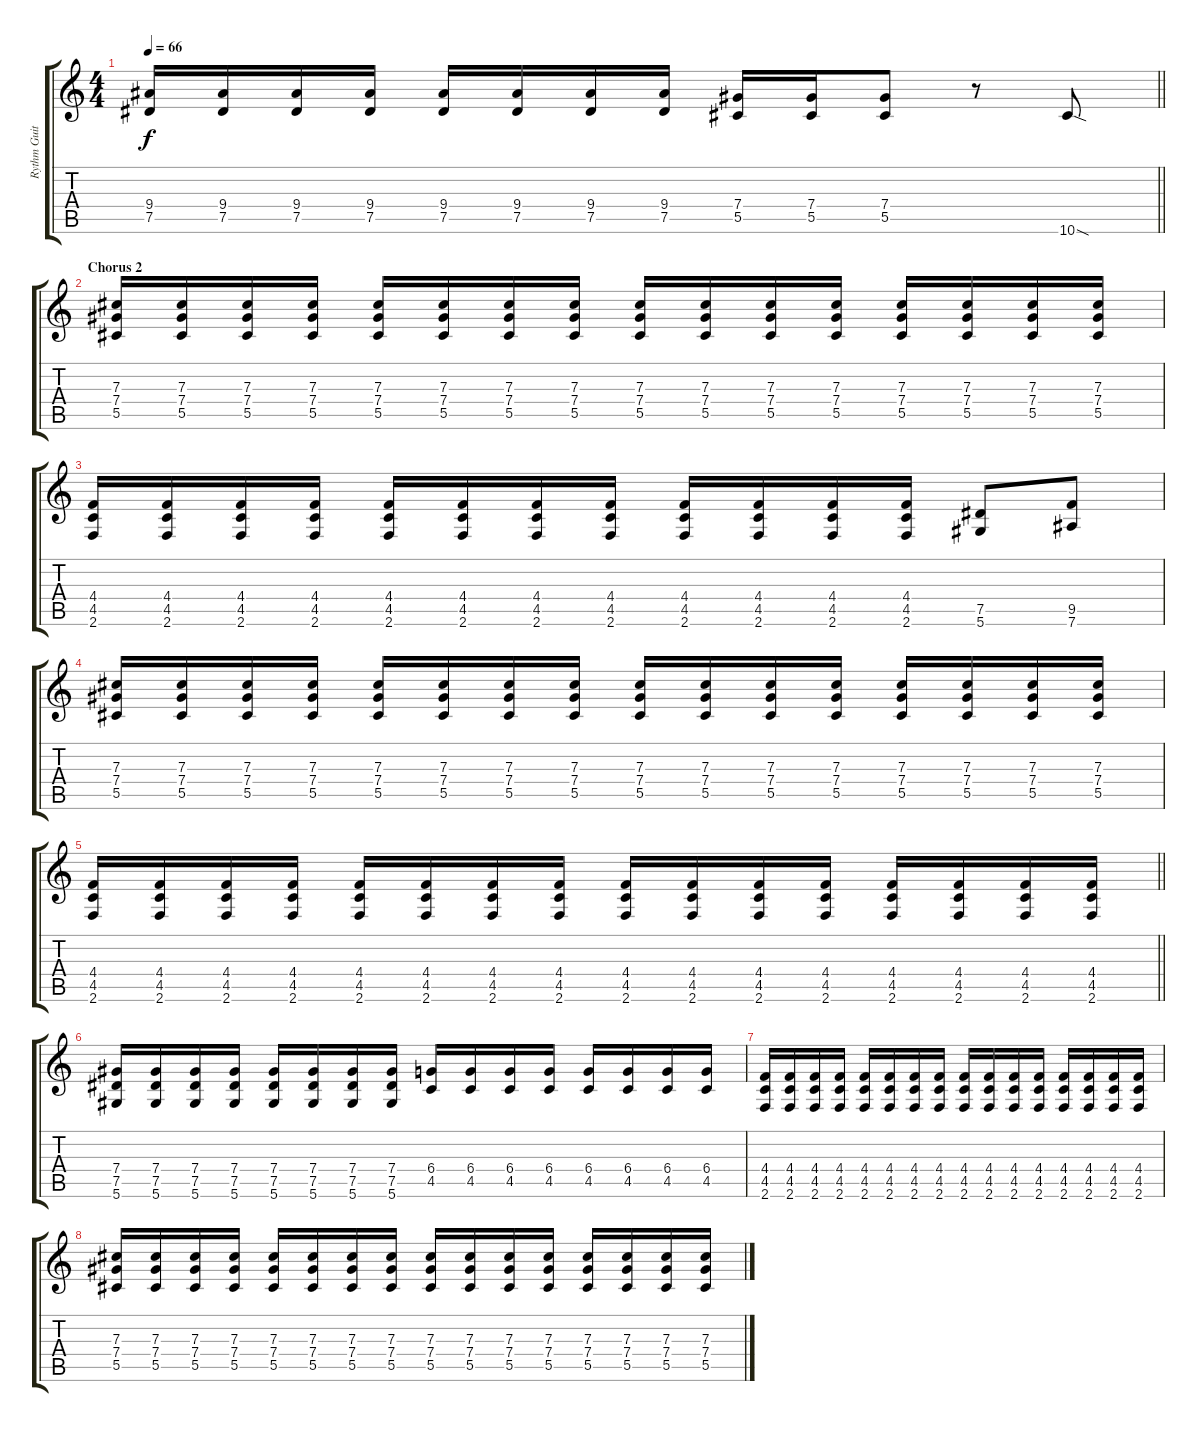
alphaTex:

\track ("Rythm Guitar" "Rythm Guit") {instrument distortionguitar}
\staff {score tabs}
\tuning (Eb4 Bb3 Gb3 Db3 Ab2 Eb2) {hide}
\ts (4 4)
\tempo 66
\clef g2
\barLineRight lightlight
\ks c
(9.4 7.5).16{dy f} (9.4 7.5).16 (9.4 7.5).16 (9.4 7.5).16 (9.4 7.5).16 (9.4 7.5).16 (9.4 7.5).16 (9.4 7.5).16 (7.4 5.5).16 (7.4 5.5).16 (7.4 5.5).8 r.8 10.6{sod}.8 |
\section ("" "Chorus 2")
(7.3 7.4 5.5).16 (7.3 7.4 5.5).16 (7.3 7.4 5.5).16 (7.3 7.4 5.5).16 (7.3 7.4 5.5).16 (7.3 7.4 5.5).16 (7.3 7.4 5.5).16 (7.3 7.4 5.5).16 (7.3 7.4 5.5).16 (7.3 7.4 5.5).16 (7.3 7.4 5.5).16 (7.3 7.4 5.5).16 (7.3 7.4 5.5).16 (7.3 7.4 5.5).16 (7.3 7.4 5.5).16 (7.3 7.4 5.5).16 |
(4.4 4.5 2.6).16 (4.4 4.5 2.6).16 (4.4 4.5 2.6).16 (4.4 4.5 2.6).16 (4.4 4.5 2.6).16 (4.4 4.5 2.6).16 (4.4 4.5 2.6).16 (4.4 4.5 2.6).16 (4.4 4.5 2.6).16 (4.4 4.5 2.6).16 (4.4 4.5 2.6).16 (4.4 4.5 2.6).16 (7.5 5.6).8 (9.5 7.6).8 |
(7.3 7.4 5.5).16 (7.3 7.4 5.5).16 (7.3 7.4 5.5).16 (7.3 7.4 5.5).16 (7.3 7.4 5.5).16 (7.3 7.4 5.5).16 (7.3 7.4 5.5).16 (7.3 7.4 5.5).16 (7.3 7.4 5.5).16 (7.3 7.4 5.5).16 (7.3 7.4 5.5).16 (7.3 7.4 5.5).16 (7.3 7.4 5.5).16 (7.3 7.4 5.5).16 (7.3 7.4 5.5).16 (7.3 7.4 5.5).16 |
\barLineRight lightlight
(4.4 4.5 2.6).16 (4.4 4.5 2.6).16 (4.4 4.5 2.6).16 (4.4 4.5 2.6).16 (4.4 4.5 2.6).16 (4.4 4.5 2.6).16 (4.4 4.5 2.6).16 (4.4 4.5 2.6).16 (4.4 4.5 2.6).16 (4.4 4.5 2.6).16 (4.4 4.5 2.6).16 (4.4 4.5 2.6).16 (4.4 4.5 2.6).16 (4.4 4.5 2.6).16 (4.4 4.5 2.6).16 (4.4 4.5 2.6).16 |
(7.4 7.5 5.6).16{volume 14} (7.4 7.5 5.6).16 (7.4 7.5 5.6).16 (7.4 7.5 5.6).16 (7.4 7.5 5.6).16 (7.4 7.5 5.6).16 (7.4 7.5 5.6).16 (7.4 7.5 5.6).16 (6.4 4.5).16 (6.4 4.5).16 (6.4 4.5).16 (6.4 4.5).16 (6.4 4.5).16 (6.4 4.5).16 (6.4 4.5).16 (6.4 4.5).16 |
(4.4 4.5 2.6).16 (4.4 4.5 2.6).16 (4.4 4.5 2.6).16 (4.4 4.5 2.6).16 (4.4 4.5 2.6).16 (4.4 4.5 2.6).16 (4.4 4.5 2.6).16 (4.4 4.5 2.6).16 (4.4 4.5 2.6).16 (4.4 4.5 2.6).16 (4.4 4.5 2.6).16 (4.4 4.5 2.6).16 (4.4 4.5 2.6).16 (4.4 4.5 2.6).16 (4.4 4.5 2.6).16 (4.4 4.5 2.6).16 |
(7.3 7.4 5.5).16 (7.3 7.4 5.5).16 (7.3 7.4 5.5).16 (7.3 7.4 5.5).16 (7.3 7.4 5.5).16 (7.3 7.4 5.5).16 (7.3 7.4 5.5).16 (7.3 7.4 5.5).16 (7.3 7.4 5.5).16 (7.3 7.4 5.5).16 (7.3 7.4 5.5).16 (7.3 7.4 5.5).16 (7.3 7.4 5.5).16 (7.3 7.4 5.5).16 (7.3 7.4 5.5).16 (7.3 7.4 5.5).16
